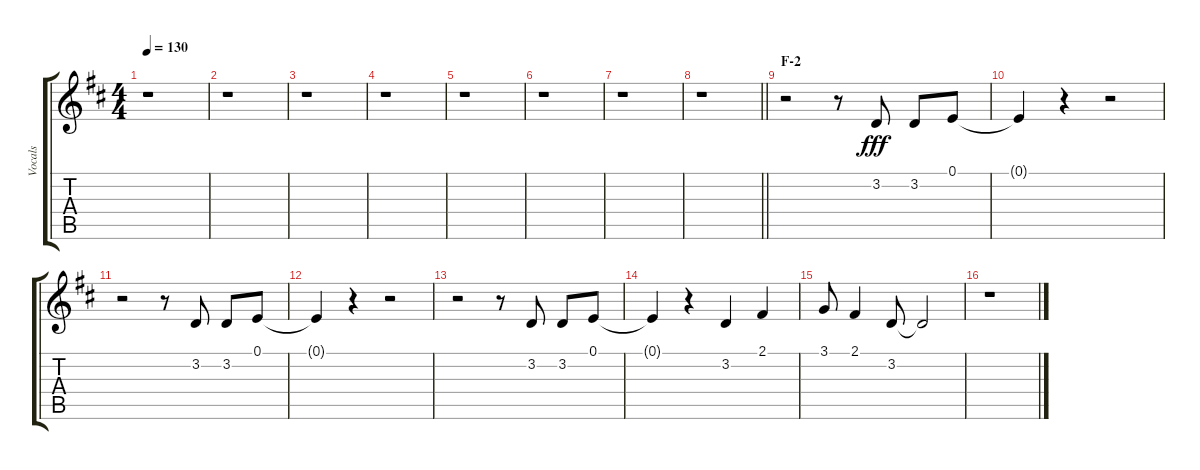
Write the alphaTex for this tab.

\track ("Vocals" "Vocals") {instrument voiceoohs}
\staff {score tabs}
\tuning (E4 B3 G3 D3 A2 E2) {hide}
\ts (4 4)
\tempo 130
\clef g2
\ks d
r.1{dy fff} |
r.1 |
r.1 |
r.1 |
r.1 |
r.1 |
r.1 |
\barLineRight lightlight
r.1 |
\section ("" "F-2")
r.2 r.8 3.2.8 3.2.8 0.1.8 |
0.1{t}.4 r.4 r.2 |
r.2 r.8 3.2.8 3.2.8 0.1.8 |
0.1{t}.4 r.4 r.2 |
r.2 r.8 3.2.8 3.2.8 0.1.8 |
0.1{t}.4 r.4 3.2.4 2.1.4 |
3.1.8 2.1.4 3.2.8 3.2{t}.2 |
r.1
